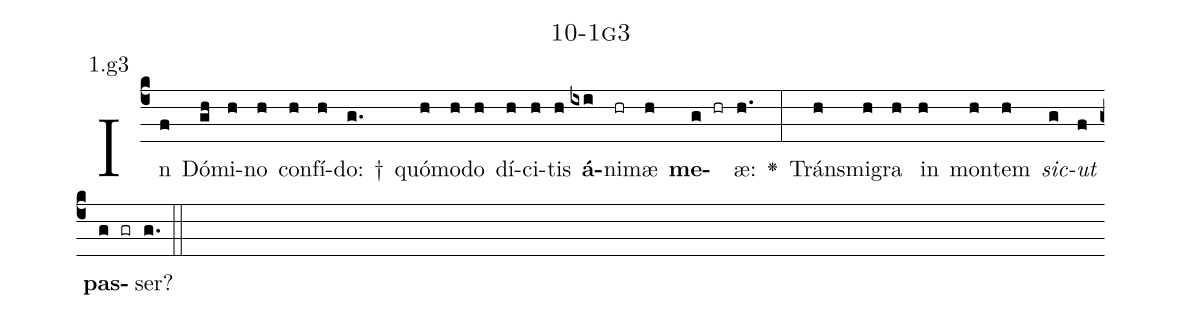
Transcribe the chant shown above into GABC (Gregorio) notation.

name: 10-1g3;
annotation: 1.g3;
%%
(c4)In(f) Dó(gh)mi(h)no(h) con(h)fí(h)do: †(g.) quó(h)mo(h)do(h) dí(h)ci(h)tis(h) <b>á</b>(ixi)ni(hr)mæ(h) <b>me</b>(g hr)æ:(h.) <v>\greheightstar</v>(:) Tráns(h)mi(h)gra(h) in(h) mon(h)tem(h) <i>sic</i>(g)<i>ut</i>(f) <b>pas</b>(g gr)ser?(g.) (::)


%E(h) u(h) o(g) u(f) a(g) e.(g.) (::)
